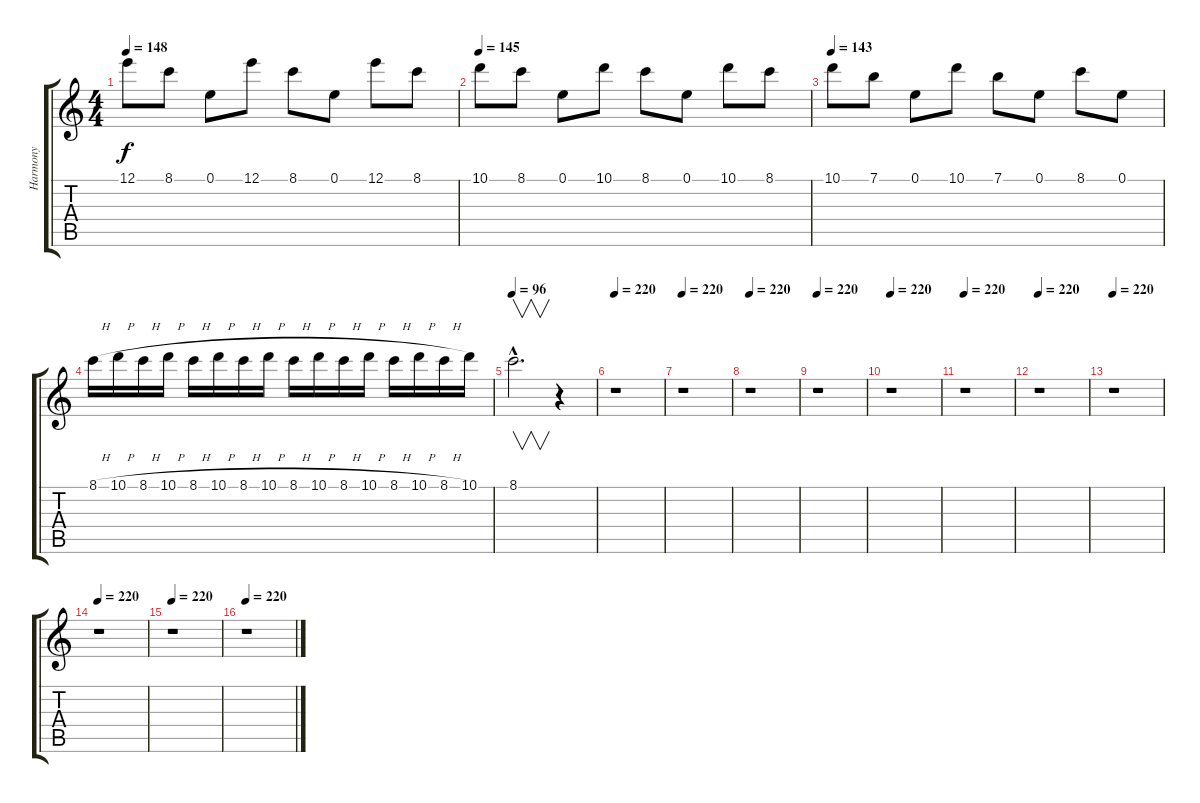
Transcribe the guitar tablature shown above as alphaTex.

\track ("Harmony" "Harmony") {instrument overdrivenguitar}
\staff {score tabs}
\tuning (E4 B3 G3 D3 A2 E2) {hide}
\ts (4 4)
\tempo 148
\clef g2
\ks c
12.1.8{dy f} 8.1.8 0.1.8 12.1.8 8.1.8 0.1.8 12.1.8 8.1.8 |
\tempo 145
10.1.8 8.1.8 0.1.8 10.1.8 8.1.8 0.1.8 10.1.8 8.1.8 |
\tempo 143
10.1.8 7.1.8 0.1.8 10.1.8 7.1.8 0.1.8 8.1.8 0.1.8 |
8.1{h}.16 10.1{h}.16 8.1{h}.16 10.1{h}.16 8.1{h}.16 10.1{h}.16 8.1{h}.16 10.1{h}.16 8.1{h}.16 10.1{h}.16 8.1{h}.16 10.1{h}.16 8.1{h}.16 10.1{h}.16 8.1{h}.16 10.1.16 |
\tempo 96
8.1{hac}.2{v d} r.4 |
\tempo 220
r.1 |
\tempo 220
r.1 |
\tempo 220
r.1 |
\tempo 220
r.1 |
\tempo 220
r.1 |
\tempo 220
r.1 |
\tempo 220
r.1 |
\tempo 220
r.1 |
\tempo 220
r.1 |
\tempo 220
r.1 |
\tempo 220
r.1
